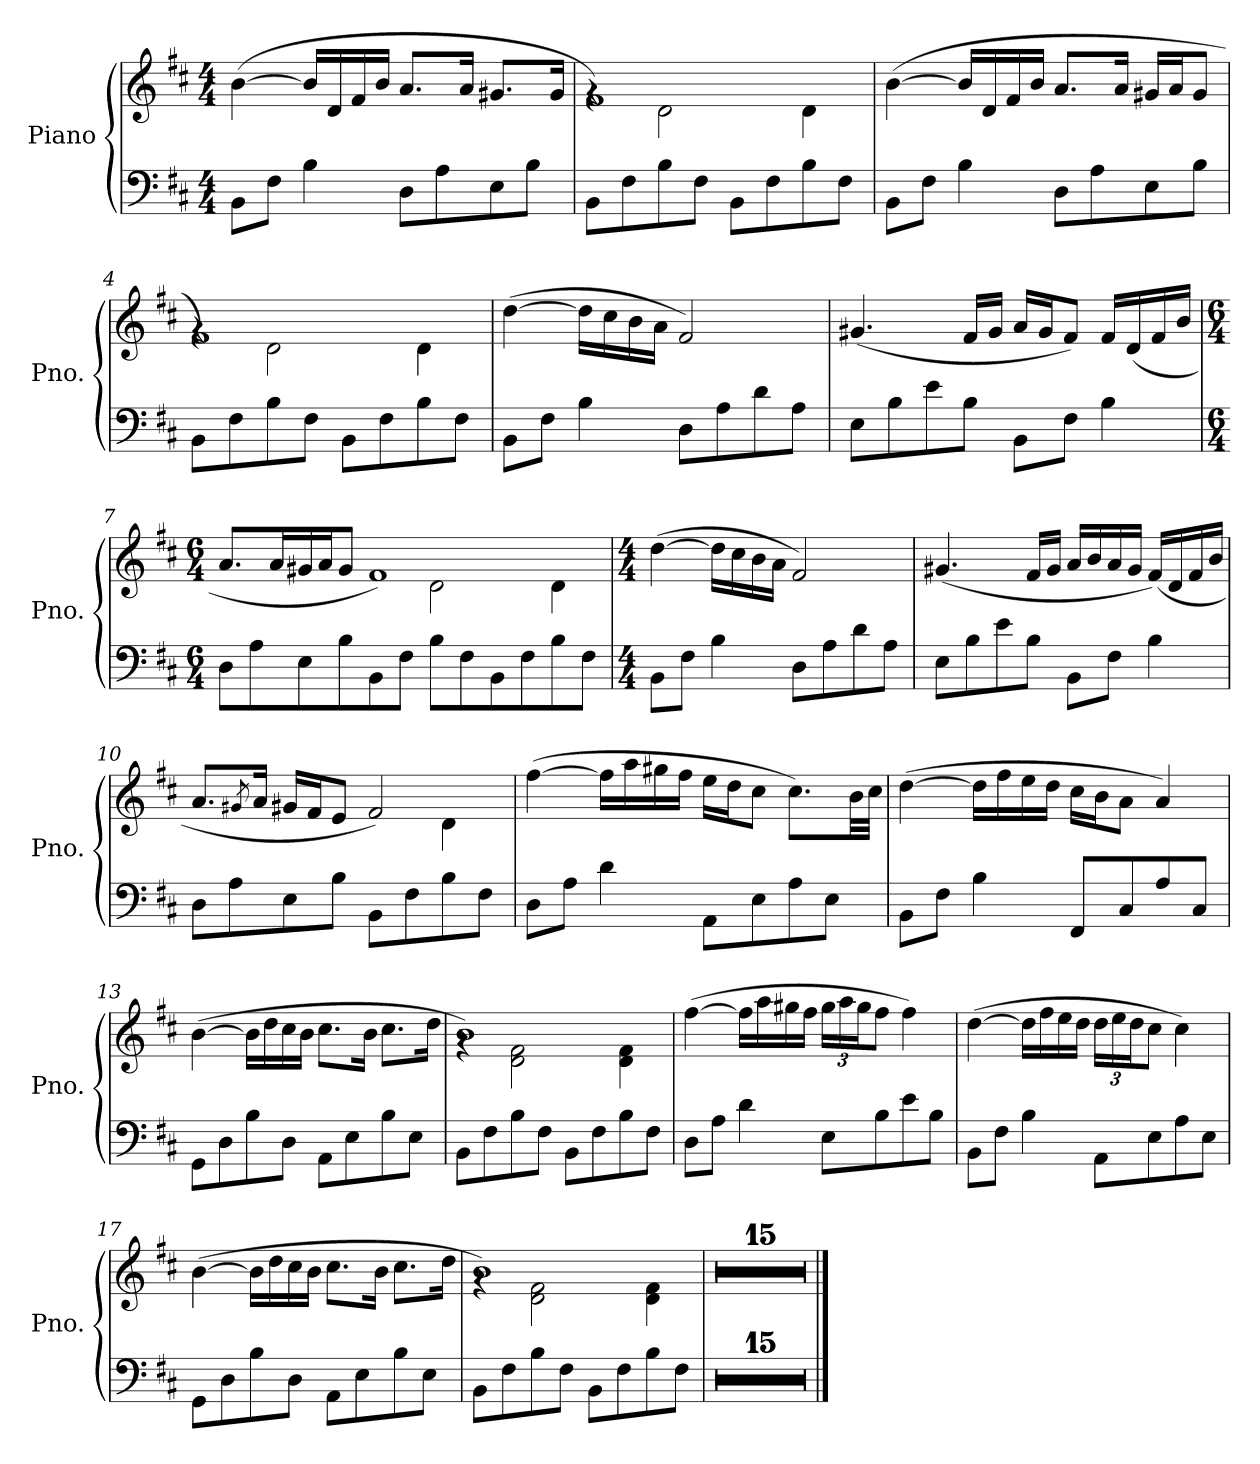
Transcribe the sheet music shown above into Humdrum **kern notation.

**kern	**kern
*part1	*part1
*staff2	*staff1
*I"Piano	*
*I'Pno.	*
*clefF4	*clefG2
*k[f#c#]	*k[f#c#]
*M4/4	*M4/4
*MM60	*MM60
=1	=1
8BB\L	(>[4b\
8F#\J	.
4B\	16b/LL]
.	16d/
.	16f#/
.	16b/JJ
8D\L	8.a/L
8A\	.
.	16a/Jk
8E\	8.g#X/L
8B\J	.
.	16g#/Jk
=2	=2
*	*^
8BB\L	1f#)	4rg
8F#\	.	.
8B\	.	2d\
8F#\J	.	.
8BB\L	.	.
8F#\	.	.
8B\	.	4d\
8F#\J	.	.
*	*v	*v
=3	=3
8BB\L	(>[4b\
8F#\J	.
4B\	16b/LL]
.	16d/
.	16f#/
.	16b/JJ
8D\L	8.a/L
8A\	.
.	16a/Jk
8E\	16g#X/LL
.	16a/J
8B\J	8g#/J
=4	=4
*	*^
8BB\L	1f#)	4rg
8F#\	.	.
8B\	.	2d\
8F#\J	.	.
8BB\L	.	.
8F#\	.	.
8B\	.	4d\
8F#\J	.	.
*	*v	*v
!!LO:LB:g=z
=5	=5
8BB\L	(>[4dd\
8F#\J	.
4B\	16dd\LL]
.	16cc#\
.	16b\
.	16a\JJ
8D\L	2f#/)
8A\	.
8d\	.
8A\J	.
=6	=6
8E\L	(<4.g#X/
8B\	.
8e\	.
8B\J	16f#/LL
.	16g#/JJ
8BB\L	16a/LL
.	16g#/J
8F#\J	8f#/J)
4B\	16f#/LL
.	(<16d/
.	16f#/
.	16b/JJ
=7	=7
*M6/4	*M6/4
*	*^
8D\L	8.a/L	2.ryy
8A\	.	.
.	16a/L	.
8E\	16g#X/	.
.	16a/J	.
8B\	8g#/J	.
8BB\	1f#)	.
8F#\J	.	.
8B\L	.	2d\
8F#\	.	.
8BB\	.	.
8F#\	.	.
8B\	.	4d\
8F#\J	.	.
*	*v	*v
=8	=8
*M4/4	*M4/4
8BB\L	(>[4dd\
8F#\J	.
4B\	16dd\LL]
.	16cc#\
.	16b\
.	16a\JJ
8D\L	2f#/)
8A\	.
8d\	.
8A\J	.
!!LO:LB:g=z
=9	=9
8E\L	(<4.g#X/
8B\	.
8e\	.
8B\J	16f#/LL
.	16g#/JJ
8BB\L	16a/LL
.	16b/
8F#\J	16a/
.	16g#/JJ
4B\	(<16f#/LL)
.	16d/
.	16f#/
.	16b/JJ
=10	=10
*	*^
8D\L	8.a/L	2.ryy
8A\	.	.
.	8qg#X/	.
.	16a/Jk	.
8E\	16g#/LL	.
.	16f#/J	.
8B\J	8e/J	.
8BB\L	2f#/)	.
8F#\	.	.
8B\	.	4d\
8F#\J	.	.
*	*v	*v
=11	=11
8D\L	(>[4ff#\
8A\J	.
4d\	16ff#\LL]
.	16aa\
.	16gg#X\
.	16ff#\JJ
8AA\L	16ee\LL
.	16dd\J
8E\	8cc#\J
8A\	8.cc#\L)
8E\J	.
.	32b\LL
.	32cc#\JJJ
=12	=12
8BB\L	(>[4dd\
8F#\J	.
4B\	16dd\LL]
.	16ff#\
.	16ee\
.	16dd\JJ
8FF#/L	16cc#\LL
.	16b\J
8C#/	8a\J
8A/	4a/)
8C#/J	.
!!LO:LB:g=z
=13	=13
8GG\L	(>[4b\
8D\	.
8B\	16b\LL]
.	16dd\
8D\J	16cc#\
.	16b\JJ
8AA\L	8.cc#\L
8E\	.
.	16b\Jk
8B\	8.cc#\L
8E\J	.
.	16dd\Jk
=14	=14
*	*^
8BB\L	1b)	4rg
8F#\	.	.
8B\	.	2d\ 2f#\
8F#\J	.	.
8BB\L	.	.
8F#\	.	.
8B\	.	4d\ 4f#\
8F#\J	.	.
*	*v	*v
=15	=15
8D\L	(>[4ff#\
8A\J	.
4d\	16ff#\LL]
.	16aa\
.	16gg#X\
.	16ff#\JJ
*	*Xbrackettup
8E\L	24gg#\LL
.	24aa\
.	24gg#\J
8B\	8ff#\J
8e\	4ff#\)
8B\J	.
=16	=16
8BB\L	(>[4dd\
8F#\J	.
4B\	16dd\LL]
.	16ff#\
.	16ee\
.	16dd\JJ
8AA\L	24dd\LL
.	24ee\
.	24dd\J
8E\	8cc#\J
8A\	4cc#\)
8E\J	.
!!LO:PB:g=z
=17	=17
8GG\L	(>[4b\
8D\	.
8B\	16b\LL]
.	16dd\
8D\J	16cc#\
.	16b\JJ
8AA\L	8.cc#\L
8E\	.
.	16b\Jk
8B\	8.cc#\L
8E\J	.
.	16dd\Jk
=18	=18
*	*^
8BB\L	1b)	4rg
8F#\	.	.
8B\	.	2d\ 2f#\
8F#\J	.	.
8BB\L	.	.
8F#\	.	.
8B\	.	4d\ 4f#\
8F#\J	.	.
*	*v	*v
=19	=19
1r	1r
=20	=20
1r	1r
=21	=21
1r	1r
=22	=22
1r	1r
=23	=23
1r	1r
=24	=24
1r	1r
=25	=25
1r	1r
=26	=26
1r	1r
=27	=27
1r	1r
=28	=28
1r	1r
!!LO:LB:g=z
=29	=29
1r	1r
=30	=30
1r	1r
=31	=31
1r	1r
=32	=32
1r	1r
=33	=33
1r	1r
==	==
*-	*-
